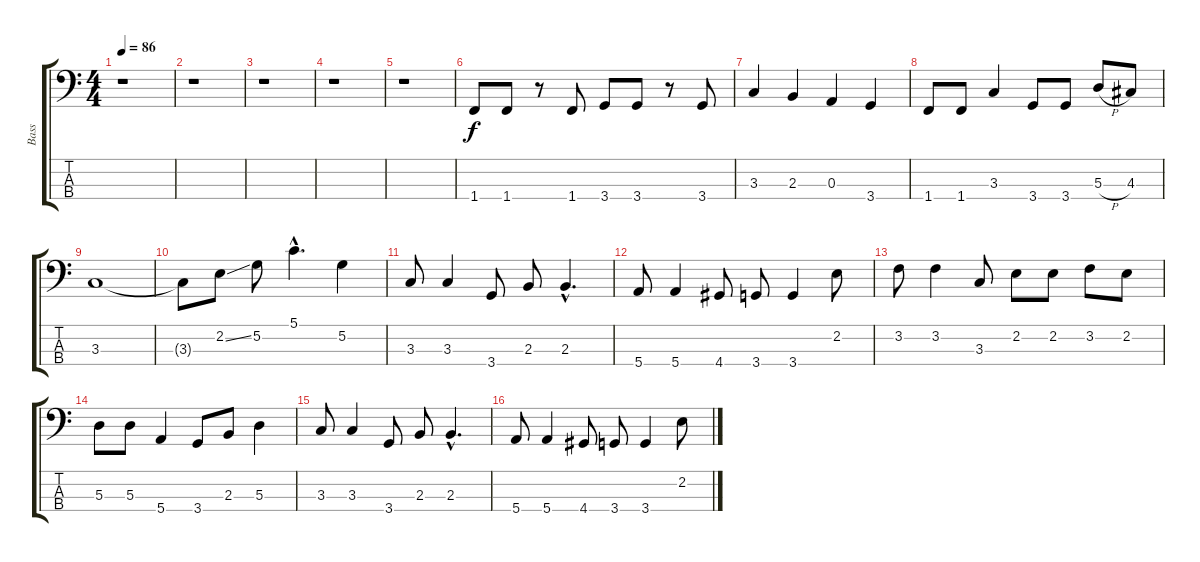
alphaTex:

\track ("Bass" "Bass") {instrument electricbasspick}
\staff {score tabs}
\tuning (G2 D2 A1 E1) {hide}
\ts (4 4)
\tempo 86
\clef f4
\ks c
r.1{dy f} |
r.1 |
r.1 |
r.1 |
r.1 |
1.4.8 1.4.8 r.8 1.4.8 3.4.8 3.4.8 r.8 3.4.8 |
3.3.4 2.3.4 0.3.4 3.4.4 |
1.4.8 1.4.8 3.3.4 3.4.8 3.4.8 5.3{h}.8 4.3.8 |
3.3.1 |
3.3{t}.8 2.2{ss}.8 5.2.8 5.1{hac}.4{d} 5.2.4 |
3.3.8 3.3.4 3.4.8 2.3.8 2.3{hac}.4{d} |
5.4.8 5.4.4 4.4.8 3.4.8 3.4.4 2.2.8 |
3.2.8 3.2.4 3.3.8 2.2.8 2.2.8 3.2.8 2.2.8 |
5.3.8 5.3.8 5.4.4 3.4.8 2.3.8 5.3.4 |
3.3.8 3.3.4 3.4.8 2.3.8 2.3{hac}.4{d} |
5.4.8 5.4.4 4.4.8 3.4.8 3.4.4 2.2.8
